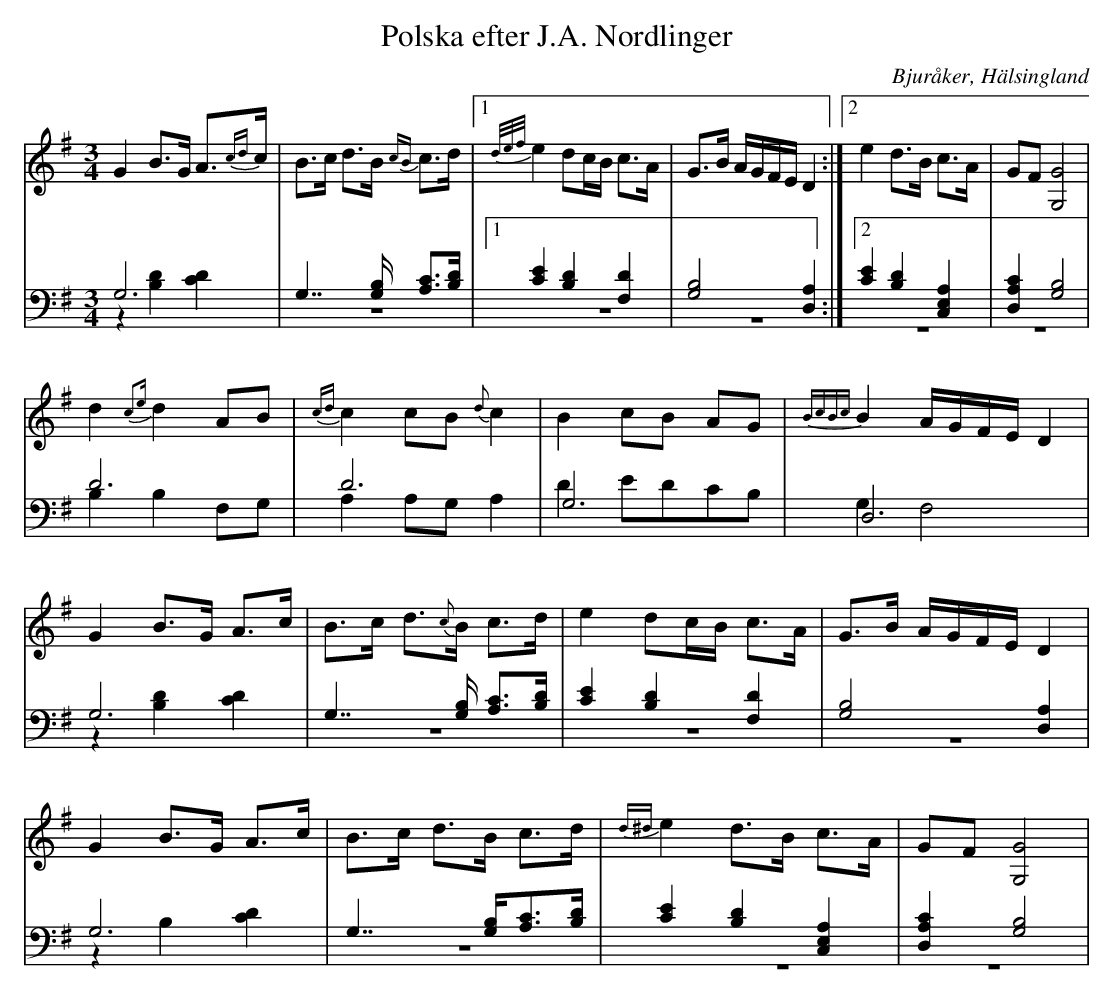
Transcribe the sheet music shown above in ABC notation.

X:1
T: Polska efter J.A. Nordlinger
O: Bjuråker, Hälsingland
M: 3/4
L: 1/8
K: G
V:1
V:2
V:3 merge
V:1
G2 B>G A>{cd2/3}c|B>c d>B {cB}c>d |1 {d/e/f/}e2 dc/B/ c>A| G>B A/G/F/E/ D2:|2 e2 d>B c>A|GF [G4G,4]  |
 d2 {c2e}d2 AB|{cd}c2 cB {d}c2|B2 cB AG|{BcBc}B2 A/G/F/E/ D2 |
G2 B>G A>c|B>c d>{c4/3}B c>d |e2 dc/B/ c>A|G>B A/G/F/E/ D2 |
G2 B>G A>c |B>c d>B c>d|{d^d}e2 d>B c>A|GF [G,4G4] |
V:2 clef=bass
 G,6|G,7/2 [G,/B,/] [A,C]>[B,D]|1 [C2E2] [B,2D2] [F,2D2]| [G,4B,4] [D,2A,2]:|2 [C2E2] [B,2D2] [C,2E,2A,2]| [D,2A,2C2] [G,4B,4]|
D6 |D6 |G,6|D,6 |
G,6 | G,7/2 [G,/B,/] [A,C]>[B,D]| [C2E2] [B,2D2] [F,2D2]| [G,4B,4] [D,2A,2]|
G,6 |G,7/2 [G,/B,/][A,C]>[B,D]|[C2E2] [B,2D2] [C,2E,2A,2]|[D,2A,2C2] [G,4B,4] |
V:3 clef=bass
z2 [B,2D2] [C2D2]| z6|1 z6| z6:|2 z6|  z6|
B,2 B,2 F,G, |A,2 A,G, A,2 |D2 EDCB,|G,2 F,4 |
z2 [B,2D2] [C2D2]| z6 |z6 |z6|
z2 B,2 [C2D2] |z6|z6|z6|
